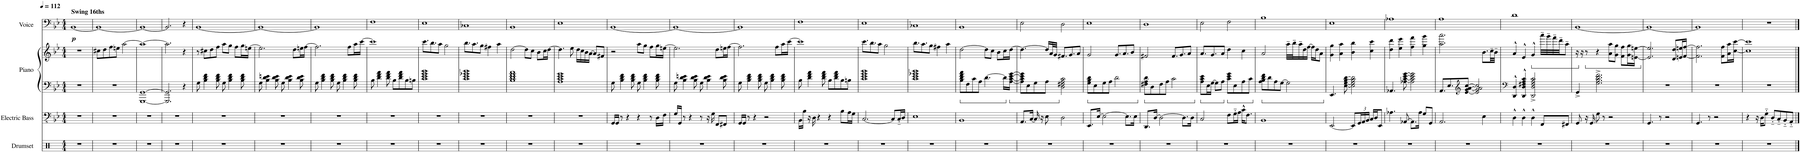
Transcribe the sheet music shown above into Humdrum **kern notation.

**kern	**kern	**kern	**kern	**kern	**dynam
*part4	*part3	*part2	*part2	*part1	*part1
*staff5	*staff4	*staff3	*staff2	*staff1	*staff1
*I"Drumset	*I"Electric Bass	*I"Piano	*	*I"Voice	*
*I'Drs.	*I'El. B.	*I'Pno.	*	*I'Vo.	*
*clefX	*clefFv4	*clefF4	*clefG2	*clefF4	*
*k[]	*k[b-e-]	*k[b-e-]	*k[b-e-]	*k[b-e-]	*
*M4/4	*M4/4	*M4/4	*M4/4	*M4/4	*
*MM112	*MM112	*MM112	*MM112	*MM112	*
=1	=1	=1	=1	=1	=1
!	!	!	!	!LO:TX:a:B:t=Swing 16ths	!
!	!	!	!	!	!LO:DY:b
1r	1r	1r	1r	[1BB-	p
=2	=2	=2	=2	=2	=2
1r	1r	1r	8cc#X\L	1BB-_	.
.	.	.	8dd\	.	.
.	.	.	8ff\	.	.
.	.	.	8een\J	.	.
.	.	.	[2aa\	.	.
=3	=3	=3	=3	=3	=3
1r	1r	[1GGG [1GG	1aa_	1BB-_	.
=4	=4	=4	=4	=4	=4
1r	1r	2.GGG/] 2.GG/]	2.aa\]	2.BB-/]	.
.	.	4r	4r	4r	.
=5	=5	=5	=5	=5	=5
1r	1r	8G\	8r	[1BB-	.
.	.	4B-\ 4d\ 4f\	8cc#X\L	.	.
.	.	.	8dd\	.	.
.	.	8B-\ 8d\ 8f\	8ff\J	.	.
.	.	8G\	8aa\L	.	.
.	.	4B-\ 4d\ 4f\	8gg\J	.	.
.	.	.	8ff\L	.	.
.	.	8B-\ 8d\ 8f\	16gg\L	.	.
.	.	.	[16een\JJ	.	.
=6	=6	=6	=6	=6	=6
1r	1r	8G\	2.ee\]	1BB-_	.
.	.	4B-\ 4d\ 4en\	.	.	.
.	.	8B-\ 8d\ 8e\	.	.	.
.	.	8G\	.	.	.
.	.	4B-\ 4d\ 4e\	.	.	.
.	.	.	8dd\L	.	.
.	.	8B-\ 8d\ 8e\	16een\L	.	.
.	.	.	[16ff\JJ	.	.
=7	=7	=7	=7	=7	=7
1r	1r	8G\	2.ff\]	1BB-]	.
.	.	4B-\ 4d\ 4f\	.	.	.
.	.	8B-\ 8d\ 8f\	.	.	.
.	.	8G\	.	.	.
.	.	4B-\ 4d\ 4f\	.	.	.
.	.	.	8ff\L	.	.
.	.	8B-\ 8d\ 8f\	16aa\L	.	.
.	.	.	[16ccc\JJ	.	.
=8	=8	=8	=8	=8	=8
1r	1r	8B-\	1ccc]	1F	.
.	.	4d\ 4f\ 4a\	.	.	.
.	.	8d\ 8f\ 8a\	.	.	.
.	.	8B-\L	.	.	.
.	.	8d\ 8f\ 8a\	.	.	.
.	.	8B-\	.	.	.
.	.	8Bn\J	.	.	.
=9	=9	=9	=9	=9	=9
1r	1r	1c 1e- 1g 1b-	8.ccc\L	1E-	.
.	.	.	8.bb-\	.	.
.	.	.	8aa\J	.	.
.	.	.	2gg\	.	.
=10	=10	=10	=10	=10	=10
1r	1r	1c 1e- 1g-X 1b-	8.bb-\L	1C-X	.
.	.	.	8.aa\	.	.
.	.	.	8gg\J	.	.
.	.	.	4ff#X\	.	.
.	.	.	4aa\	.	.
=11	=11	=11	=11	=11	=11
1r	1r	1B- 1d 1f 1a	[2dd\	1BB-	.
.	.	.	8dd\L]	.	.
.	.	.	8cc\J	.	.
.	.	.	8b-\L	.	.
.	.	.	16cc\L	.	.
.	.	.	[16dd\JJ	.	.
=12	=12	=12	=12	=12	=12
1r	1r	1A 1c 1e- 1g	4.dd\]	1E-	.
.	.	.	8ee-\	.	.
.	.	.	16dd\LL	.	.
.	.	.	16cc\	.	.
.	.	.	16b-\	.	.
.	.	.	[16a\JJ	.	.
.	.	.	8a/L]	.	.
.	.	.	8f#X/J	.	.
=13	=13	=13	=13	=13	=13
1r	16GGG/LL	8G\	2r	[1BB-	.
.	16GGG/JJ	.	.	.	.
.	8r	4B-\ 4d\ 4f\	.	.	.
.	4r	.	.	.	.
.	.	8B-\ 8d\ 8f\	.	.	.
.	4r	8G\	8aa\L	.	.
.	.	4B-\ 4d\ 4f\	8gg\J	.	.
.	8r	.	8ff\L	.	.
.	16DD\LL	8B-\ 8d\ 8f\	16gg\L	.	.
.	16FF\JJ	.	[16een\JJ	.	.
=14	=14	=14	=14	=14	=14
1r	16GG/LL	8G\	2.ee\]	1BB-_	.
.	16GGG/JJ	.	.	.	.
.	8r	4B-\ 4d\ 4en\	.	.	.
.	4r	.	.	.	.
.	.	8B-\ 8d\ 8e\	.	.	.
.	8r	8G\	.	.	.
.	16r	4B-\ 4d\ 4e\	.	.	.
.	16GG\	.	.	.	.
.	8FFF/L	.	8dd\L	.	.
.	8FFF#X/J	8B-\ 8d\ 8e\	16een\L	.	.
.	.	.	[16ff\JJ	.	.
=15	=15	=15	=15	=15	=15
1r	16GGG/LL	8G\	2.ff\]	1BB-]	.
.	16GGG/JJ	.	.	.	.
.	8r	4B-\ 4d\ 4f\	.	.	.
.	4r	.	.	.	.
.	.	8B-\ 8d\ 8f\	.	.	.
.	2r	8G\	.	.	.
.	.	4B-\ 4d\ 4f\	.	.	.
.	.	.	8ff\L	.	.
.	.	8B-\ 8d\ 8f\	16aa\L	.	.
.	.	.	[16ccc\JJ	.	.
=16	=16	=16	=16	=16	=16
1r	16BBB-\LL	8B-\	1ccc]	1F	.
.	16BB-\JJ	.	.	.	.
.	16r	4d\ 4f\ 4a\	.	.	.
.	16DD\	.	.	.	.
.	4r	.	.	.	.
.	.	8d\ 8f\ 8a\	.	.	.
.	4r	8B-\L	.	.	.
.	.	8d\ 8f\ 8a\	.	.	.
.	8BB-\L	8B-\	.	.	.
.	16AA\L	8Bn\J	.	.	.
.	16GG\JJ	.	.	.	.
=17	=17	=17	=17	=17	=17
1r	[2.CC/	1c 1e- 1g 1b-	8.ccc\L	1E-	.
.	.	.	8.bb-\	.	.
.	.	.	8aa\J	.	.
.	.	.	2gg\	.	.
.	8CC/L]	.	.	.	.
.	16CC'~/L	.	.	.	.
.	16DD/JJ	.	.	.	.
=18	=18	=18	=18	=18	=18
1r	1EE-	1c 1e- 1g-X 1b-	8.bb-\L	1C-X	.
.	.	.	8.aa\	.	.
.	.	.	8gg\J	.	.
.	.	.	4ff#X\	.	.
.	.	.	4aa\	.	.
=19	=19	=19	=19	=19	=19
1r	1BBB-	8B-\ 8d\ 8f\ 8a\L	[2dd\	1BB-	.
.	.	8F\	.	.	.
.	.	8c\	.	.	.
.	.	8A\J	.	.	.
.	.	[4.d\	8dd\L]	.	.
.	.	.	8cc\J	.	.
.	.	.	8b-\L	.	.
.	.	16d\LL]	16cc\L	.	.
.	.	[16A\ [16c\ [16e-\ [16g\JJ	[16dd\JJ	.	.
=20	=20	=20	=20	=20	=20
1r	8.AAA/L	8A\] 8c\] 8e-\] 8g\]L	4.dd\_	2E-\	.
.	.	8E-\	.	.	.
.	[16CC/Jk	.	.	.	.
.	16CC/]	8G\	.	.	.
.	16r	.	.	.	.
.	8EE-\	8A\J	16dd/LL]	.	.
.	.	.	32a/L	.	.
.	.	.	32g/JJJ	.	.
.	2DD\	2D\ 2F#X\ 2A\ 2c\	8.f#X/L	2D\	.
.	.	.	8.g/	.	.
.	.	.	8a/J	.	.
=21	=21	=21	=21	=21	=21
1r	8.EEE-/L	8G\ 8B-\ 8d\L	2g/	1E-	.
.	.	8E-\	.	.	.
.	[16EE-/Jk	.	.	.	.
.	2EE-\_	8G\	.	.	.
.	.	8A\J	.	.	.
.	.	2d\	8.g/L	.	.
.	.	.	8.a/	.	.
.	8.EE-\L]	.	.	.	.
.	.	.	8b-/J	.	.
.	16EE-\Jk	.	.	.	.
=22	=22	=22	=22	=22	=22
1r	8.DDD/L	8F#X\ 8A\ 8d\L	2f#X/	1D	.
.	.	8D\	.	.	.
.	[16DD/Jk	.	.	.	.
.	2DD\_	8F#\	.	.	.
.	.	8A\J	.	.	.
.	.	2c\	8.f#/L	.	.
.	.	.	8.g/	.	.
.	8.DD\L]	.	.	.	.
.	.	.	8a/J	.	.
.	16DD\Jk	.	.	.	.
=23	=23	=23	=23	=23	=23
1r	2CC/	8A\ 8c\ 8e-\L	8.a/L	2E-\	.
.	.	16E-\L	.	.	.
.	.	[16G\JJ	8.g/	.	.
.	.	8G\L]	.	.	.
.	.	8A\J	8a/J	.	.
.	8FF\L	8c\ 8e-\ 8g\L	4dd\	2F\	.
.	16GG'~\L	8E-\	.	.	.
.	16AA\JJ	.	.	.	.
.	16C^^\KL	8A\	4cc\	.	.
.	8.FF\J	.	.	.	.
.	.	8c\J	.	.	.
=24	=24	=24	=24	=24	=24
1r	1BBB-	8A\ 8B-\ 8d\ 8f\L	2a/	1B-	.
.	.	8d\	.	.	.
.	.	8A\	.	.	.
.	.	[8G\J	.	.	.
.	.	2G\]	32aa~\LLL	.	.
.	.	.	32bb-~\J	.	.
.	.	.	16aa~\	.	.
.	.	.	16dd\	.	.
.	.	.	[16ff\JJ	.	.
.	.	.	16ff\LL]	.	.
.	.	.	16dd\J	.	.
.	.	.	8a\J	.	.
=25	=25	=25	=25	=25	=25
1r	[2EEE-/	4.EE-/	4g\ 4gg\	1E-	.
.	.	.	4a\ 4aa\	.	.
.	.	[8E-\ [8G\ [8B-\ [8d\	.	.	.
.	8EEE-/L]	2E-\] 2G\] 2B-\] 2d\]	4b-\ 4bb-\	.	.
*	*Xbrackettup	*	*	*	*
.	24GGG/L	.	.	.	.
.	24AAA/	.	.	.	.
.	24BBB-/JJ	.	.	.	.
.	16CC/LL	.	4cc\ 4ccc\	.	.
.	16DD/J	.	.	.	.
.	8EEE-/J	.	.	.	.
=26	=26	=26	=26	=26	=26
1r	4.AA-X\	4.AA-X/	4dd\ 4ddd\	1A-X	.
.	.	.	4ee-\ 4eee-\	.	.
.	[8AAA-X/	[8A-X\ [8c\ [8e-\ [8g\	.	.	.
.	8.AAA-\L]	2A-\] 2c\] 2e-\] 2g\]	4ff\ 4fff\	.	.
.	16AA-\Jk	.	.	.	.
.	8GG/L	.	4gg\ 4ggg\	.	.
.	8GGG/J	.	.	.	.
=27	=27	=27	=27	=27	=27
1r	2.AAA/	8.AA/L	2.aa\ 2.aaa\	1A	.
.	.	8.E-/	.	.	.
*	*	*clefG2	*	*	*
.	.	[8e-/ [8g/ [8a/ [8cc/J	.	.	.
.	.	2e-/] 2g/] 2a/] 2cc/]	.	.	.
.	4EE-\	.	8.b-\L	.	.
.	.	.	32cc~\LL	.	.
.	.	.	32b-~\JJJ	.	.
=28	=28	=28	=28	=28	=28
*	*	*clefF4	*	*	*
1r	4DD^^\	4DD/^^ 4D/^^	4a^^/	1d	.
.	4DD^^\	4DD/^^ 4D/^^ 4F#X/^^ 4A/^^ 4c/^^	4e-^^/	.	.
*	*	*	*ped	*	*
.	4DD^^\	2DD/^ 2D/^ 2F#/^ 2A/^ 2c/^	4g^^/	.	.
.	8FFF/L	.	32aaa~\LLL	.	.
.	.	.	32ggg~\	.	.
.	.	.	32fff~\	.	.
.	.	.	32ddd~\JJ	.	.
.	8FFF#X/J	.	8aa~\J	.	.
=29	=29	=29	=29	=29	=29
1r	8GGG/	4GG^/	16r	[1BB-	.
*	*	*	*Xped	*	*
.	.	.	16r	.	.
*	*	*	*ped	*	*
.	16r	.	8r	.	.
.	16GGG/	.	.	.	.
.	8GG\	2.G\^ 2.B-\^ 2.d\^ 2.f\^	4r	.	.
.	8r	.	.	.	.
.	2r	.	8a\ 8aa\L	.	.
.	.	.	8g\ 8gg\J	.	.
.	.	.	8f\ 8ff\L	.	.
.	.	.	16g\ 16gg\L	.	.
.	.	.	[16en\ [16een\JJ	.	.
=30	=30	=30	=30	=30	=30
*	*	*	*Xped	*	*
1r	4.GGG/	1r	2.e/] 2.ee/]	1BB-_	.
.	8r	.	.	.	.
.	2r	.	.	.	.
.	.	.	8d/ 8dd/L	.	.
.	.	.	16en/ 16een/L	.	.
.	.	.	[16f/ [16ff/JJ	.	.
=31	=31	=31	=31	=31	=31
1r	4.GGG/	1r	2.f\] 2.ff\]	1BB-]	.
.	8r	.	.	.	.
.	2r	.	.	.	.
.	.	.	8f\ 8ff\L	.	.
.	.	.	16a\ 16aa\L	.	.
.	.	.	[16cc\ [16ccc\JJ	.	.
=32	=32	=32	=32	=32	=32
1r	4r	1r	1cc] 1ccc]	1r	.
.	16r	.	.	.	.
.	16DD\KL	.	.	.	.
.	8GG'~\J	.	.	.	.
.	8DD'~/L	.	.	.	.
.	8CC'~/	.	.	.	.
.	8BBB-'~/	.	.	.	.
.	8AAA'~/J	.	.	.	.
==	==	==	==	==	==
*-	*-	*-	*-	*-	*-
